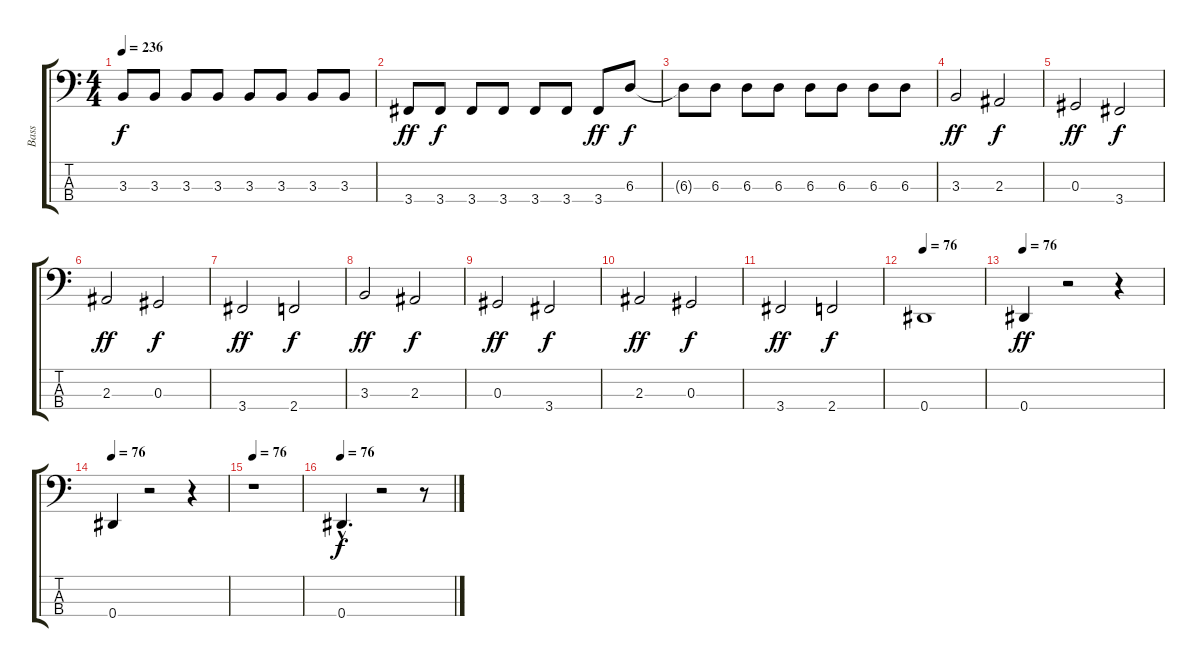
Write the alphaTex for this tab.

\track ("Bass" "Bass") {instrument electricbasspick}
\staff {score tabs}
\tuning (Gb2 Db2 Ab1 Eb1) {hide}
\ts (4 4)
\tempo 236
\clef f4
\ks c
3.3{t}.8{dy f} 3.3.8 3.3.8 3.3.8 3.3.8 3.3.8 3.3.8 3.3.8 |
3.4.8{dy ff} 3.4.8{dy f} 3.4.8 3.4.8 3.4.8 3.4.8 3.4.8{dy ff} 6.3.8{dy f} |
6.3{t}.8 6.3.8 6.3.8 6.3.8 6.3.8 6.3.8 6.3.8 6.3.8 |
3.3.2{dy ff} 2.3.2{dy f} |
0.3.2{dy ff} 3.4.2{dy f} |
2.3.2{dy ff} 0.3.2{dy f} |
3.4.2{dy ff} 2.4.2{dy f} |
3.3.2{dy ff} 2.3.2{dy f} |
0.3.2{dy ff} 3.4.2{dy f} |
2.3.2{dy ff} 0.3.2{dy f} |
3.4.2{dy ff} 2.4.2{dy f} |
\tempo 76
0.4.1 |
\tempo 76
0.4.4{dy ff} r.2 r.4 |
\tempo 76
0.4.4 r.2 r.4 |
\tempo 76
r.1 |
\tempo 76
0.4{hac}.4{d dy f} r.2 r.8
